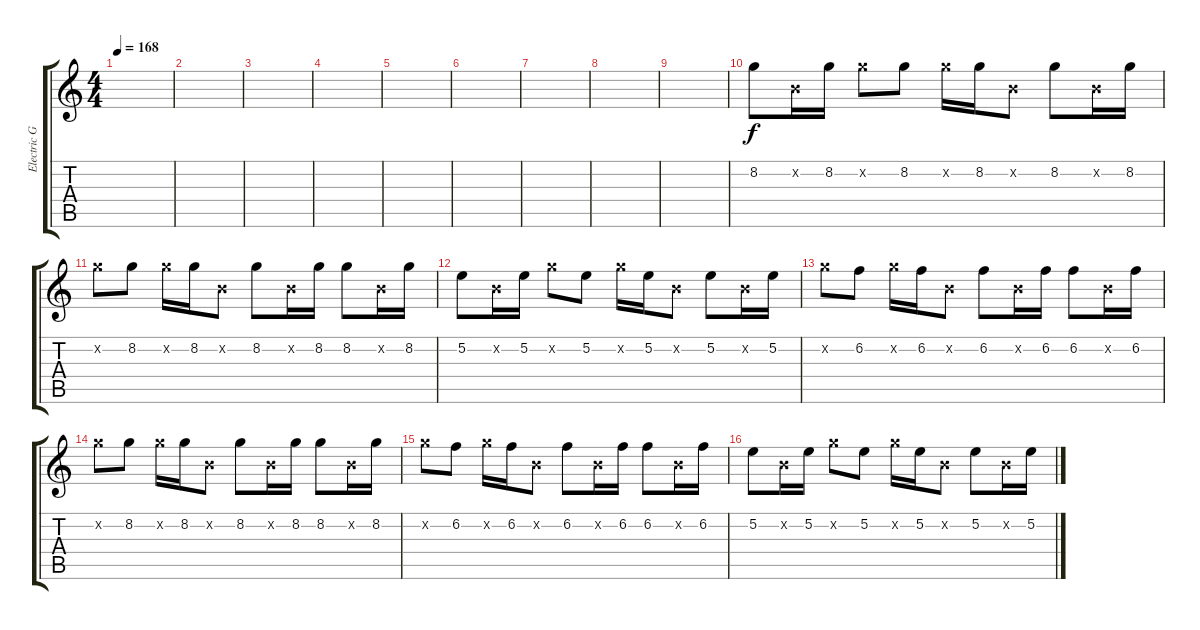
\track ("Electric Guitar 1" "Electric G") {instrument overdrivenguitar}
\staff {score tabs}
\tuning (E4 B3 G3 D3 A2 E2) {hide}
\ts (4 4)
\tempo 168
\clef g2
\ks c
|
|
|
|
|
|
|
|
|
8.2.8 0.2{x}.16 8.2.16 8.2{x}.8 8.2.8 8.2{x}.16 8.2.16 0.2{x}.8 8.2.8 0.2{x}.16 8.2.16 |
8.2{x}.8 8.2.8 8.2{x}.16 8.2.16 0.2{x}.8 8.2.8 0.2{x}.16 8.2.16 8.2.8 0.2{x}.16 8.2.16 |
5.2.8 0.2{x}.16 5.2.16 8.2{x}.8 5.2.8 8.2{x}.16 5.2.16 0.2{x}.8 5.2.8 0.2{x}.16 5.2.16 |
8.2{x}.8 6.2.8 8.2{x}.16 6.2.16 0.2{x}.8 6.2.8 0.2{x}.16 6.2.16 6.2.8 0.2{x}.16 6.2.16 |
8.2{x}.8 8.2.8 8.2{x}.16 8.2.16 0.2{x}.8 8.2.8 0.2{x}.16 8.2.16 8.2.8 0.2{x}.16 8.2.16 |
8.2{x}.8 6.2.8 8.2{x}.16 6.2.16 0.2{x}.8 6.2.8 0.2{x}.16 6.2.16 6.2.8 0.2{x}.16 6.2.16 |
5.2.8 0.2{x}.16 5.2.16 8.2{x}.8 5.2.8 8.2{x}.16 5.2.16 0.2{x}.8 5.2.8 0.2{x}.16 5.2.16
